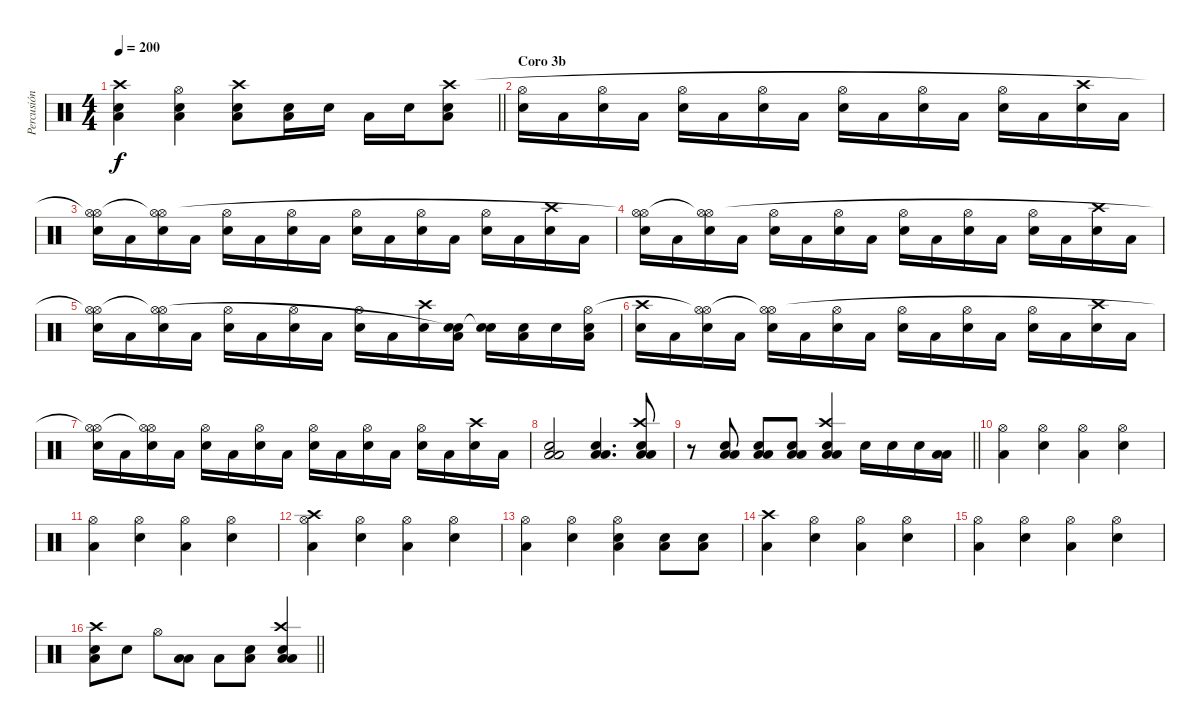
\track ("Percusión" "Percusión") {instrument percussion}
\staff {score}
\articulation defaults
\ts (4 4)
\tempo 200
\clef neutral
\barLineRight lightlight
\ks c
("Low Floor Tom (hit)" "Electric Snare (hit)" "Crash high (hit)").4{dy f} ("Low Floor Tom (hit)" "Electric Snare (hit)" "Hi-Hat (open)").4 ("Low Floor Tom (hit)" "Electric Snare (hit)" "Crash high (hit)").8 ("Low Floor Tom (hit)" "Electric Snare (hit)").16 "Electric Snare (hit)".16 "Low Tom (hit)".16 "Electric Snare (hit)".16 ("Low Floor Tom (hit)" "Electric Snare (hit)" "Crash high (hit)").8 |
\section ("" "Coro 3b")
("Electric Snare (hit)" "Hi-Hat (open)").16 "Low Floor Tom (hit)".16 ("Electric Snare (hit)" "Hi-Hat (open)").16 "Low Floor Tom (hit)".16 ("Electric Snare (hit)" "Hi-Hat (open)").16 "Low Floor Tom (hit)".16 ("Electric Snare (hit)" "Hi-Hat (open)").16 "Low Floor Tom (hit)".16 ("Electric Snare (hit)" "Hi-Hat (open)").16 "Low Floor Tom (hit)".16 ("Electric Snare (hit)" "Hi-Hat (open)").16 "Low Floor Tom (hit)".16 ("Electric Snare (hit)" "Hi-Hat (open)").16 "Low Floor Tom (hit)".16 ("Electric Snare (hit)" "Crash high (hit)").16 "Low Floor Tom (hit)".16 |
("Hi-Hat (open)" "Electric Snare (hit)" "Hi-Hat (open)"{t}).16 "Low Floor Tom (hit)".16 ("Hi-Hat (open)" "Electric Snare (hit)" "Hi-Hat (open)"{t}).16 "Low Floor Tom (hit)".16 ("Electric Snare (hit)" "Hi-Hat (open)").16 "Low Floor Tom (hit)".16 ("Electric Snare (hit)" "Hi-Hat (open)").16 "Low Floor Tom (hit)".16 ("Electric Snare (hit)" "Hi-Hat (open)").16 "Low Floor Tom (hit)".16 ("Electric Snare (hit)" "Hi-Hat (open)").16 "Low Floor Tom (hit)".16 ("Electric Snare (hit)" "Hi-Hat (open)").16 "Low Floor Tom (hit)".16 ("Electric Snare (hit)" "Crash high (hit)").16 "Low Floor Tom (hit)".16 |
("Hi-Hat (open)" "Electric Snare (hit)" "Hi-Hat (open)"{t}).16 "Low Floor Tom (hit)".16 ("Hi-Hat (open)" "Electric Snare (hit)" "Hi-Hat (open)"{t}).16 "Low Floor Tom (hit)".16 ("Electric Snare (hit)" "Hi-Hat (open)").16 "Low Floor Tom (hit)".16 ("Electric Snare (hit)" "Hi-Hat (open)").16 "Low Floor Tom (hit)".16 ("Electric Snare (hit)" "Hi-Hat (open)").16 "Low Floor Tom (hit)".16 ("Electric Snare (hit)" "Hi-Hat (open)").16 "Low Floor Tom (hit)".16 ("Electric Snare (hit)" "Hi-Hat (open)").16 "Low Floor Tom (hit)".16 ("Electric Snare (hit)" "Crash high (hit)").16 "Low Floor Tom (hit)".16 |
("Hi-Hat (open)" "Electric Snare (hit)" "Hi-Hat (open)"{t}).16 "Low Floor Tom (hit)".16 ("Hi-Hat (open)" "Electric Snare (hit)" "Hi-Hat (open)"{t}).16 "Low Floor Tom (hit)".16 ("Electric Snare (hit)" "Hi-Hat (open)").16 "Low Floor Tom (hit)".16 ("Electric Snare (hit)" "Hi-Hat (open)").16 "Low Floor Tom (hit)".16 ("Electric Snare (hit)" "Hi-Hat (open)").16 "Low Floor Tom (hit)".16 ("Electric Snare (hit)" "Crash high (hit)").16 ("Low Floor Tom (hit)" "Electric Snare (hit)" "Snare (hit)"{t}).16 ("Electric Snare (hit)" "Snare (hit)"{t}).16 ("Low Floor Tom (hit)" "Electric Snare (hit)").16 "Electric Snare (hit)".16 ("Low Floor Tom (hit)" "Electric Snare (hit)" "Hi-Hat (open)").16 |
("Electric Snare (hit)" "Crash high (hit)").16 "Low Floor Tom (hit)".16 ("Hi-Hat (open)" "Electric Snare (hit)" "Hi-Hat (open)"{t}).16 "Low Floor Tom (hit)".16 ("Hi-Hat (open)" "Electric Snare (hit)" "Hi-Hat (open)"{t}).16 "Low Floor Tom (hit)".16 ("Electric Snare (hit)" "Hi-Hat (open)").16 "Low Floor Tom (hit)".16 ("Electric Snare (hit)" "Hi-Hat (open)").16 "Low Floor Tom (hit)".16 ("Electric Snare (hit)" "Hi-Hat (open)").16 "Low Floor Tom (hit)".16 ("Electric Snare (hit)" "Hi-Hat (open)").16 "Low Floor Tom (hit)".16 ("Electric Snare (hit)" "Crash high (hit)").16 "Low Floor Tom (hit)".16 |
("Hi-Hat (open)" "Electric Snare (hit)" "Hi-Hat (open)"{t}).16 "Low Floor Tom (hit)".16 ("Hi-Hat (open)" "Electric Snare (hit)" "Hi-Hat (open)"{t}).16 "Low Floor Tom (hit)".16 ("Electric Snare (hit)" "Hi-Hat (open)").16 "Low Floor Tom (hit)".16 ("Electric Snare (hit)" "Hi-Hat (open)").16 "Low Floor Tom (hit)".16 ("Electric Snare (hit)" "Hi-Hat (open)").16 "Low Floor Tom (hit)".16 ("Electric Snare (hit)" "Hi-Hat (open)").16 "Low Floor Tom (hit)".16 ("Electric Snare (hit)" "Hi-Hat (open)").16 "Low Floor Tom (hit)".16 ("Electric Snare (hit)" "Crash high (hit)").16 "Low Floor Tom (hit)".16 |
("Low Floor Tom (hit)" "Electric Snare (hit)" "Low Tom (hit)").2 ("Low Floor Tom (hit)" "Low Tom (hit)" "Electric Snare (hit)").4{d} ("Low Floor Tom (hit)" "Crash high (hit)" "Low Tom (hit)" "Electric Snare (hit)").8 |
\barLineRight lightlight
r.8 ("Low Floor Tom (hit)" "Low Tom (hit)" "Electric Snare (hit)").8 ("Low Floor Tom (hit)" "Low Tom (hit)" "Electric Snare (hit)").8 ("Low Floor Tom (hit)" "Low Tom (hit)" "Electric Snare (hit)").8 ("Low Floor Tom (hit)" "Electric Snare (hit)" "Low Tom (hit)" "Crash high (hit)").4 "Electric Snare (hit)".16 "Electric Snare (hit)".16 "Electric Snare (hit)".16 ("Low Floor Tom (hit)" "Low Tom (hit)").16 |
("Low Floor Tom (hit)" "Hi-Hat (open)").4 ("Electric Snare (hit)" "Hi-Hat (open)").4 ("Low Floor Tom (hit)" "Hi-Hat (open)").4 ("Electric Snare (hit)" "Hi-Hat (open)").4 |
("Low Floor Tom (hit)" "Hi-Hat (open)").4 ("Electric Snare (hit)" "Hi-Hat (open)").4 ("Low Floor Tom (hit)" "Hi-Hat (open)").4 ("Electric Snare (hit)" "Hi-Hat (open)").4 |
("Low Floor Tom (hit)" "Hi-Hat (open)" "Crash high (hit)").4 ("Electric Snare (hit)" "Hi-Hat (open)").4 ("Low Floor Tom (hit)" "Hi-Hat (open)").4 ("Electric Snare (hit)" "Hi-Hat (open)").4 |
("Low Floor Tom (hit)" "Hi-Hat (open)").4 ("Electric Snare (hit)" "Hi-Hat (open)").4 ("Low Floor Tom (hit)" "Electric Snare (hit)" "Hi-Hat (open)").4 ("Low Floor Tom (hit)" "Electric Snare (hit)").8 ("Low Floor Tom (hit)" "Electric Snare (hit)").8 |
("Low Floor Tom (hit)" "Crash high (hit)").4 ("Electric Snare (hit)" "Hi-Hat (open)").4 ("Low Floor Tom (hit)" "Hi-Hat (open)").4 ("Electric Snare (hit)" "Hi-Hat (open)").4 |
("Low Floor Tom (hit)" "Hi-Hat (open)").4 ("Electric Snare (hit)" "Hi-Hat (open)").4 ("Low Floor Tom (hit)" "Hi-Hat (open)").4 ("Electric Snare (hit)" "Hi-Hat (open)").4 |
\barLineRight lightlight
("Low Floor Tom (hit)" "Electric Snare (hit)" "Crash high (hit)").8 "Electric Snare (hit)".8 "Hi-Hat (open)".8 ("Low Floor Tom (hit)" "Low Tom (hit)").8 "Low Tom (hit)".8 ("Low Floor Tom (hit)" "Electric Snare (hit)").8 ("Low Floor Tom (hit)" "Electric Snare (hit)" "Low Tom (hit)" "Crash high (hit)").4
